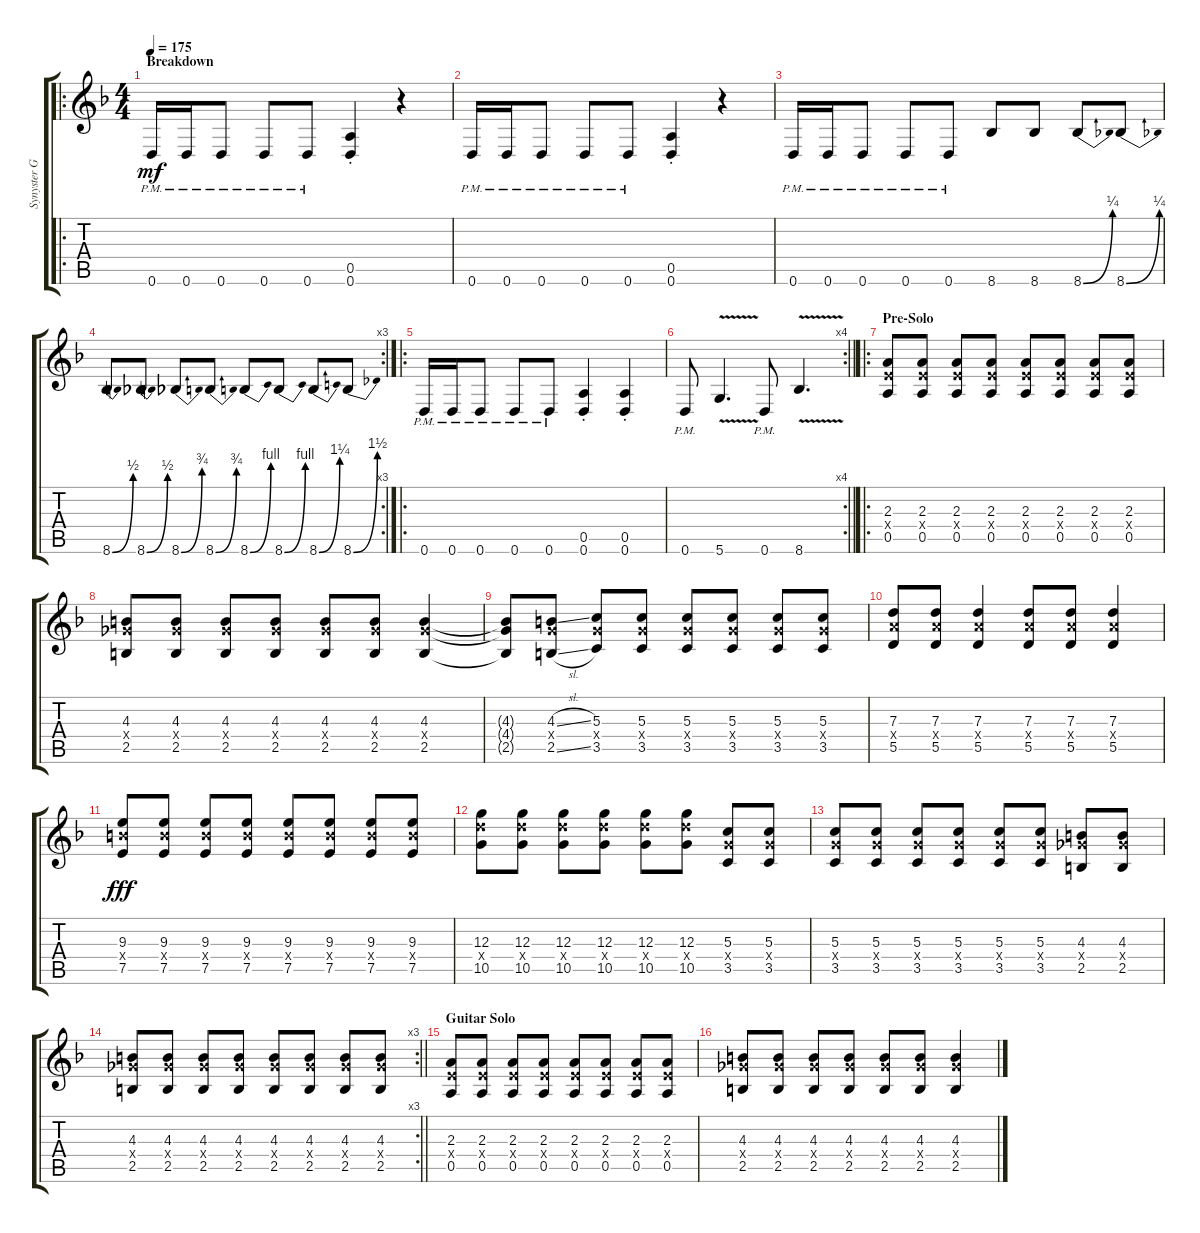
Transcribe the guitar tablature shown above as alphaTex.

\track ("Synyster Gates" "Synyster G") {instrument distortionguitar}
\staff {score tabs}
\tuning (E4 B3 G3 D3 A2 D2) {hide}
\ro
\ts (4 4)
\section ("" "Breakdown")
\tempo 175
\clef g2
\ks f
0.6{pm}.16{dy mf} 0.6{pm}.16 0.6{pm}.8 0.6{pm}.8 0.6{pm}.8 (0.5{st} 0.6{st}).4 r.4 |
0.6{pm}.16 0.6{pm}.16 0.6{pm}.8 0.6{pm}.8 0.6{pm}.8 (0.5{st} 0.6{st}).4 r.4 |
0.6{pm}.16 0.6{pm}.16 0.6{pm}.8 0.6{pm}.8 0.6{pm}.8 8.6.8 8.6.8 8.6{be (bend 0 0 60 1)}.8 8.6{be (bend 0 0 60 1)}.8 |
\rc 3
8.6{be (bend 0 0 60 2)}.8 8.6{be (bend 0 0 60 2)}.8 8.6{be (bend 0 0 60 3)}.8 8.6{be (bend 0 0 60 3)}.8 8.6{be (bend 0 0 60 4)}.8 8.6{be (bend 0 0 60 4)}.8 8.6{be (bend 0 0 60 5)}.8 8.6{be (bend 0 0 60 6)}.8 |
\ro
0.6{pm}.16 0.6{pm}.16 0.6{pm}.8 0.6{pm}.8 0.6{pm}.8 (0.5{st} 0.6{st}).4 (0.5{st} 0.6{st}).4 |
\rc 4
\barLineRight lightlight
0.6{pm}.8 5.6{v}.4{d} 0.6{pm}.8 8.6{v}.4{d} |
\ro
\section ("" "Pre-Solo")
(2.3 2.4{x} 0.5).8 (2.3 2.4{x} 0.5).8 (2.3 2.4{x} 0.5).8 (2.3 2.4{x} 0.5).8 (2.3 2.4{x} 0.5).8 (2.3 2.4{x} 0.5).8 (2.3 2.4{x} 0.5).8 (2.3 2.4{x} 0.5).8 |
(4.3 4.4{x} 2.5).8 (4.3 4.4{x} 2.5).8 (4.3 4.4{x} 2.5).8 (4.3 4.4{x} 2.5).8 (4.3 4.4{x} 2.5).8 (4.3 4.4{x} 2.5).8 (4.3 4.4{x} 2.5).4 |
(4.3{t} 4.4{t} 2.5{t}).8 (4.3{sl} 5.4{x} 2.5{sl}).8 (5.3 5.4{x} 3.5).8 (5.3 5.4{x} 3.5).8 (5.3 5.4{x} 3.5).8 (5.3 5.4{x} 3.5).8 (5.3 5.4{x} 3.5).8 (5.3 5.4{x} 3.5).8 |
(7.3 7.4{x} 5.5).8 (7.3 7.4{x} 5.5).8 (7.3 7.4{x} 5.5).4 (7.3 7.4{x} 5.5).8 (7.3 7.4{x} 5.5).8 (7.3 7.4{x} 5.5).4 |
(9.3 9.4{x} 7.5).8{dy fff} (9.3 9.4{x} 7.5).8 (9.3 9.4{x} 7.5).8 (9.3 9.4{x} 7.5).8 (9.3 9.4{x} 7.5).8 (9.3 9.4{x} 7.5).8 (9.3 9.4{x} 7.5).8 (9.3 9.4{x} 7.5).8 |
(12.3 12.4{x} 10.5).8 (12.3 12.4{x} 10.5).8 (12.3 12.4{x} 10.5).8 (12.3 12.4{x} 10.5).8 (12.3 12.4{x} 10.5).8 (12.3 12.4{x} 10.5).8 (5.3 5.4{x} 3.5).8 (5.3 5.4{x} 3.5).8 |
(5.3 5.4{x} 3.5).8 (5.3 5.4{x} 3.5).8 (5.3 5.4{x} 3.5).8 (5.3 5.4{x} 3.5).8 (5.3 5.4{x} 3.5).8 (5.3 5.4{x} 3.5).8 (4.3 4.4{x} 2.5).8 (4.3 4.4{x} 2.5).8 |
\rc 3
\barLineRight lightlight
(4.3 4.4{x} 2.5).8 (4.3 4.4{x} 2.5).8 (4.3 4.4{x} 2.5).8 (4.3 4.4{x} 2.5).8 (4.3 4.4{x} 2.5).8 (4.3 4.4{x} 2.5).8 (4.3 4.4{x} 2.5).8 (4.3 4.4{x} 2.5).8 |
\section ("" "Guitar Solo")
(2.3 2.4{x} 0.5).8{volume 10} (2.3 2.4{x} 0.5).8 (2.3 2.4{x} 0.5).8 (2.3 2.4{x} 0.5).8 (2.3 2.4{x} 0.5).8 (2.3 2.4{x} 0.5).8 (2.3 2.4{x} 0.5).8 (2.3 2.4{x} 0.5).8 |
(4.3 4.4{x} 2.5).8 (4.3 4.4{x} 2.5).8 (4.3 4.4{x} 2.5).8 (4.3 4.4{x} 2.5).8 (4.3 4.4{x} 2.5).8 (4.3 4.4{x} 2.5).8 (4.3 4.4{x} 2.5).4
